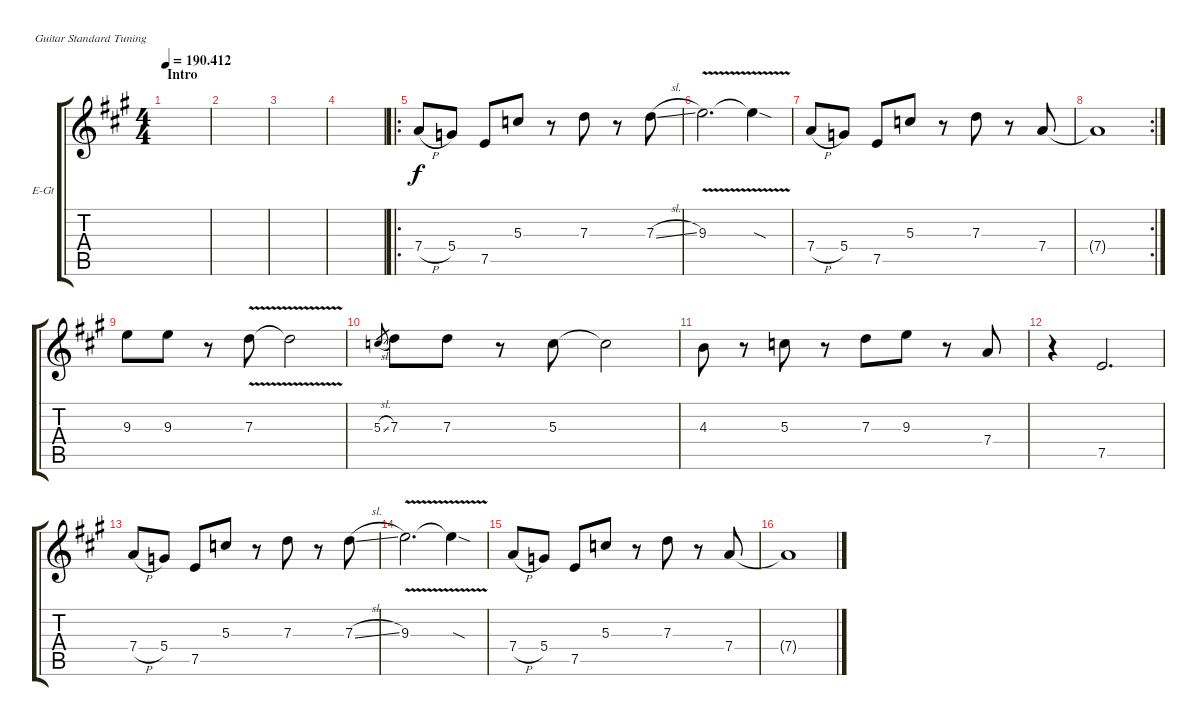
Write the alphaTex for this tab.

\defaultSystemsLayout 4
\bracketExtendMode groupsimilarinstruments
\firstSystemTrackNameOrientation horizontal
\otherSystemsTrackNameOrientation horizontal
\track ("Gtr. 3 (elec.)" "E-Gt") {instrument electricguitarclean}
\staff {score tabs}
\tuning (E4 B3 G3 D3 A2 E2)
\ts (4 4)
\section ("" "Intro")
\ac
\tempo
190.412
\accidentals auto
\clef g2
\ottava regular
\simile none
\ks a
|
|
|
|
\ro
7.4{h}.8 5.4.8 7.5.8 5.3.8 r.8 7.3.8 r.8 7.3{sl}.8 |
9.3{v}.2{d} 9.3{sod t}.4 |
7.4{h}.8 5.4.8 7.5.8 5.3.8 r.8 7.3.8 r.8 7.4.8 |
\rc 2
7.4{t}.1 |
9.3.8 9.3.8 r.8 7.3{v}.8 7.3{v t}.2 |
5.3{sl}.8{gr} 7.3.8 7.3.8 r.8 5.3.8 5.3{t}.2 |
4.3.8 r.8 5.3.8 r.8 7.3.8 9.3.8 r.8 7.4.8 |
r.4 7.5.2{d} |
7.4{h}.8 5.4.8 7.5.8 5.3.8 r.8 7.3.8 r.8 7.3{sl}.8 |
9.3{v}.2{d} 9.3{sod t}.4 |
7.4{h}.8 5.4.8 7.5.8 5.3.8 r.8 7.3.8 r.8 7.4.8 |
7.4{t}.1
